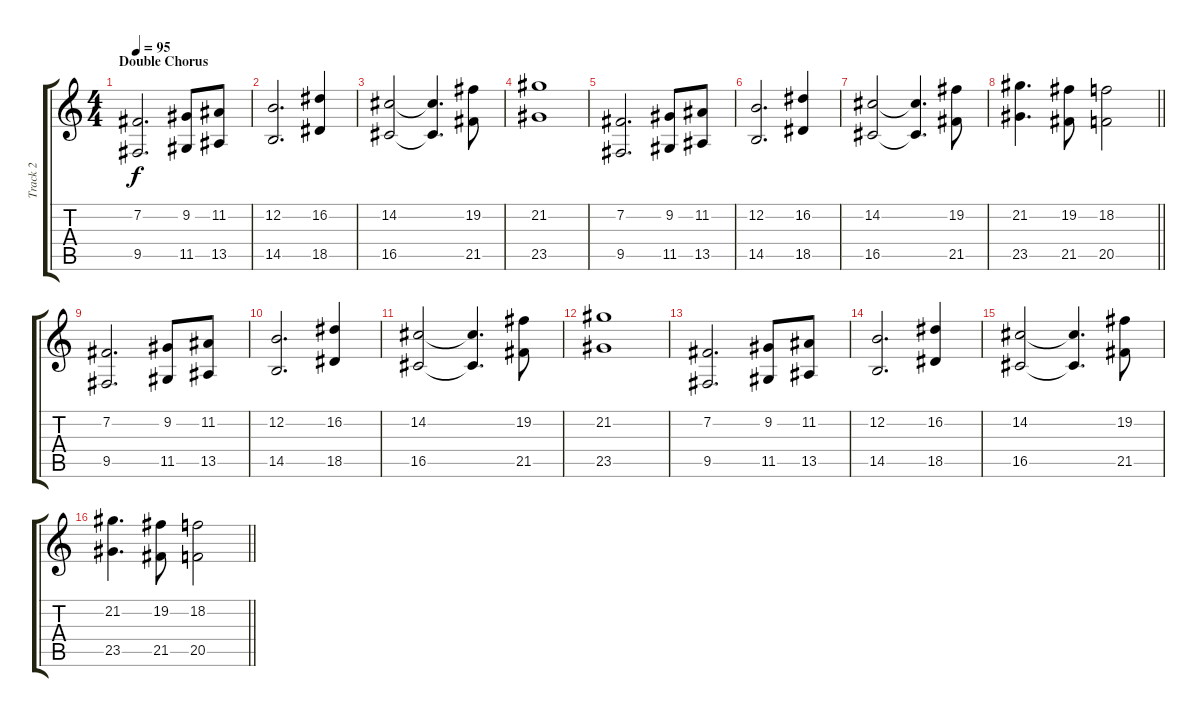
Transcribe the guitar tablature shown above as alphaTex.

\track ("Track 2" "Track 2") {instrument lead1square}
\staff {score tabs}
\tuning (E4 B3 G3 D3 A2 E2) {hide}
\ts (4 4)
\section ("" "Double Chorus")
\tempo 95
\clef g2
\ks c
(7.2 9.5).2{d dy f instrument lead1square} (9.2 11.5).8 (11.2 13.5).8 |
(12.2 14.5).2{d} (16.2 18.5).4 |
(14.2 16.5).2 (14.2{t} 16.5{t}).4{d} (19.2 21.5).8 |
(21.2 23.5).1 |
(7.2 9.5).2{d} (9.2 11.5).8 (11.2 13.5).8 |
(12.2 14.5).2{d} (16.2 18.5).4 |
(14.2 16.5).2 (14.2{t} 16.5{t}).4{d} (19.2 21.5).8 |
\barLineRight lightlight
(21.2 23.5).4{d} (19.2 21.5).8 (18.2 20.5).2 |
(7.2 9.5).2{d instrument lead1square} (9.2 11.5).8 (11.2 13.5).8 |
(12.2 14.5).2{d} (16.2 18.5).4 |
(14.2 16.5).2 (14.2{t} 16.5{t}).4{d} (19.2 21.5).8 |
(21.2 23.5).1 |
(7.2 9.5).2{d} (9.2 11.5).8 (11.2 13.5).8 |
(12.2 14.5).2{d} (16.2 18.5).4 |
(14.2 16.5).2 (14.2{t} 16.5{t}).4{d} (19.2 21.5).8 |
\barLineRight lightlight
(21.2 23.5).4{d} (19.2 21.5).8 (18.2 20.5).2
